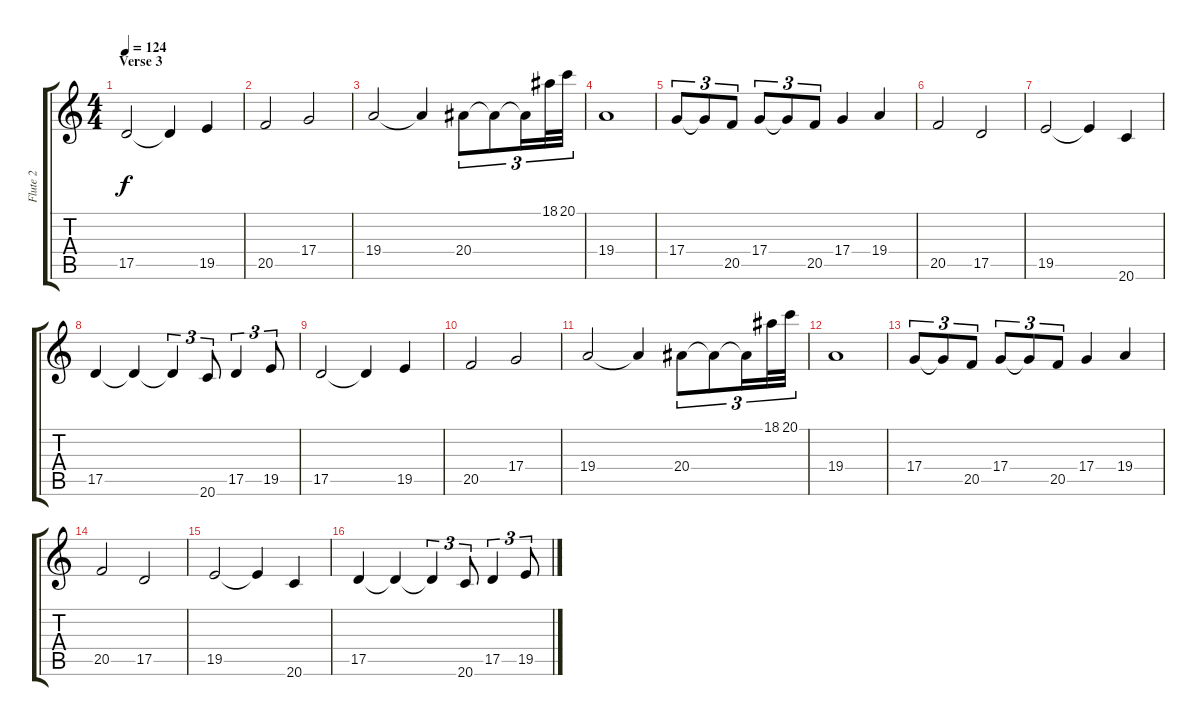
\track ("Flute 2" "Flute 2") {instrument panflute}
\staff {score tabs}
\tuning (E4 B3 G3 D3 A2 E2) {hide}
\ts (4 4)
\section ("" "Verse 3")
\tempo 124
\clef g2
\ks c
17.5.2{dy f} 17.5{t}.4 19.5.4 |
20.5.2 17.4.2 |
19.4.2 19.4{t}.4 20.4.8{tu (3 2)} 20.4{t}.8{tu (3 2)} 20.4{t}.16{tu (3 2)} 18.1.32{tu (3 2)} 20.1.32{tu (3 2)} |
19.4.1 |
17.4.8{tu (3 2)} 17.4{t}.8{tu (3 2)} 20.5.8{tu (3 2)} 17.4.8{tu (3 2)} 17.4{t}.8{tu (3 2)} 20.5.8{tu (3 2)} 17.4.4 19.4.4 |
20.5.2 17.5.2 |
19.5.2 19.5{t}.4 20.6.4 |
17.5.4 17.5{t}.4 17.5{t}.4{tu (3 2)} 20.6.8{tu (3 2)} 17.5.4{tu (3 2)} 19.5.8{tu (3 2)} |
17.5.2 17.5{t}.4 19.5.4 |
20.5.2 17.4.2 |
19.4.2 19.4{t}.4 20.4.8{tu (3 2)} 20.4{t}.8{tu (3 2)} 20.4{t}.16{tu (3 2)} 18.1.32{tu (3 2)} 20.1.32{tu (3 2)} |
19.4.1 |
17.4.8{tu (3 2)} 17.4{t}.8{tu (3 2)} 20.5.8{tu (3 2)} 17.4.8{tu (3 2)} 17.4{t}.8{tu (3 2)} 20.5.8{tu (3 2)} 17.4.4 19.4.4 |
20.5.2 17.5.2 |
19.5.2 19.5{t}.4 20.6.4 |
17.5.4 17.5{t}.4 17.5{t}.4{tu (3 2)} 20.6.8{tu (3 2)} 17.5.4{tu (3 2)} 19.5.8{tu (3 2)}
